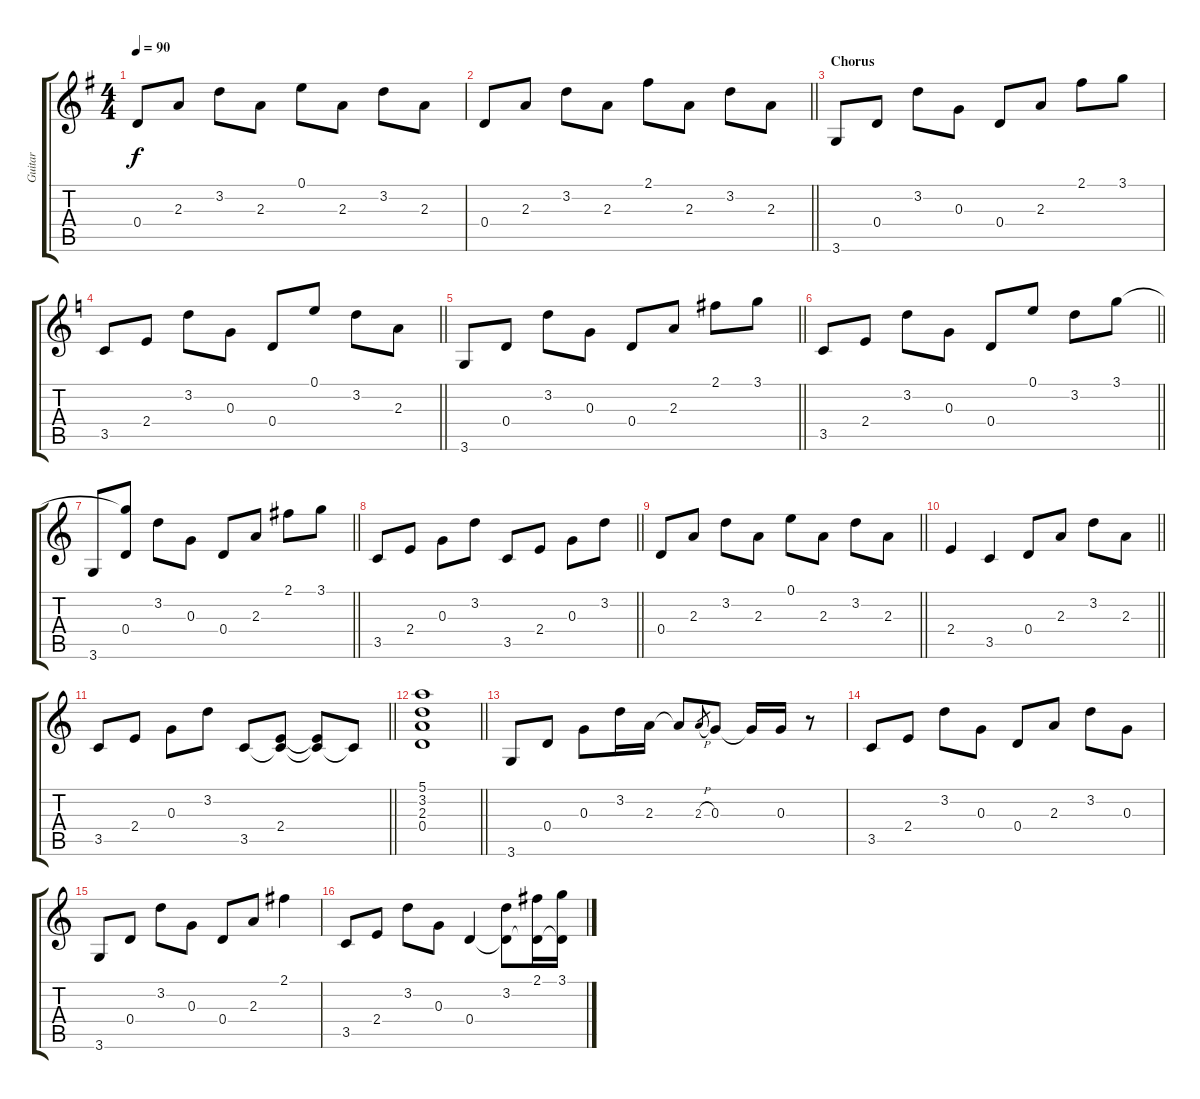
\track ("Guitar" "Guitar") {instrument acousticguitarsteel}
\staff {score tabs}
\tuning (E4 B3 G3 D3 A2 E2) {hide}
\ts (4 4)
\tempo 90
\clef g2
\ks g
0.4.8{dy f} 2.3.8 3.2.8 2.3.8 0.1.8 2.3.8 3.2.8 2.3.8 |
\barLineRight lightlight
0.4.8 2.3.8 3.2.8 2.3.8 2.1.8 2.3.8 3.2.8 2.3.8 |
\section ("" "Chorus")
3.6.8 0.4.8 3.2.8 0.3.8 0.4.8 2.3.8 2.1.8 3.1.8 |
\barLineRight lightlight
\ks c
3.5.8 2.4.8 3.2.8 0.3.8 0.4.8 0.1.8 3.2.8 2.3.8 |
\barLineRight lightlight
3.6.8 0.4.8 3.2.8 0.3.8 0.4.8 2.3.8 2.1.8 3.1.8 |
\barLineRight lightlight
3.5.8 2.4.8 3.2.8 0.3.8 0.4.8 0.1.8 3.2.8 3.1.8 |
\barLineRight lightlight
3.6.8 (3.1{t} 0.4).8 3.2.8 0.3.8 0.4.8 2.3.8 2.1.8 3.1.8 |
\barLineRight lightlight
3.5.8 2.4.8 0.3.8 3.2.8 3.5.8 2.4.8 0.3.8 3.2.8 |
\barLineRight lightlight
0.4.8 2.3.8 3.2.8 2.3.8 0.1.8 2.3.8 3.2.8 2.3.8 |
\barLineRight lightlight
2.4.4 3.5.4 0.4.8 2.3.8 3.2.8 2.3.8 |
\barLineRight lightlight
3.5.8 2.4.8 0.3.8 3.2.8 3.5.8 (2.4 3.5{t}).8 (2.4{t} 3.5{t}).8 3.5{t}.8 |
\barLineRight lightlight
(5.1 3.2 2.3 0.4).1 |
3.6.8 0.4.8 0.3.8 3.2.16 2.3.16 2.3{t}.8 2.3{h}.8{gr} 0.3.8 0.3{t}.16 0.3.16 r.8 |
3.5.8 2.4.8 3.2.8 0.3.8 0.4.8 2.3.8 3.2.8 0.3.8 |
3.6.8 0.4.8 3.2.8 0.3.8 0.4.8 2.3.8 2.1.4 |
3.5.8 2.4.8 3.2.8 0.3.8 0.4.4 (3.2 0.4{t}).8 (2.1 0.4{t}).16 (3.1 0.4{t}).16
